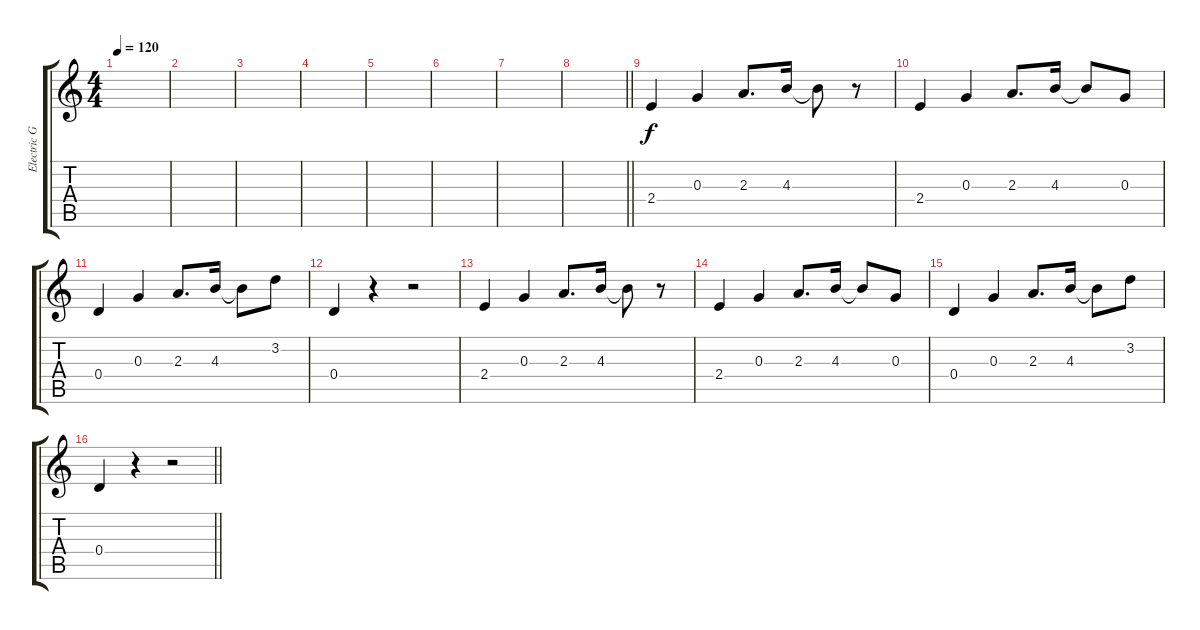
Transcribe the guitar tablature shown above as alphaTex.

\track ("Electric Guitar" "Electric G") {instrument overdrivenguitar}
\staff {score tabs}
\tuning (E4 B3 G3 D3 A2 E2) {hide}
\ts (4 4)
\tempo 120
\clef g2
\ks c
|
|
|
|
|
|
|
\barLineRight lightlight
|
2.4.4 0.3.4 2.3.8{d} 4.3.16 4.3{t}.8 r.8 |
2.4.4 0.3.4 2.3.8{d} 4.3.16 4.3{t}.8 0.3.8 |
0.4.4 0.3.4 2.3.8{d} 4.3.16 4.3{t}.8 3.2.8 |
0.4.4 r.4 r.2 |
2.4.4 0.3.4 2.3.8{d} 4.3.16 4.3{t}.8 r.8 |
2.4.4 0.3.4 2.3.8{d} 4.3.16 4.3{t}.8 0.3.8 |
0.4.4 0.3.4 2.3.8{d} 4.3.16 4.3{t}.8 3.2.8 |
\barLineRight lightlight
0.4.4 r.4 r.2
